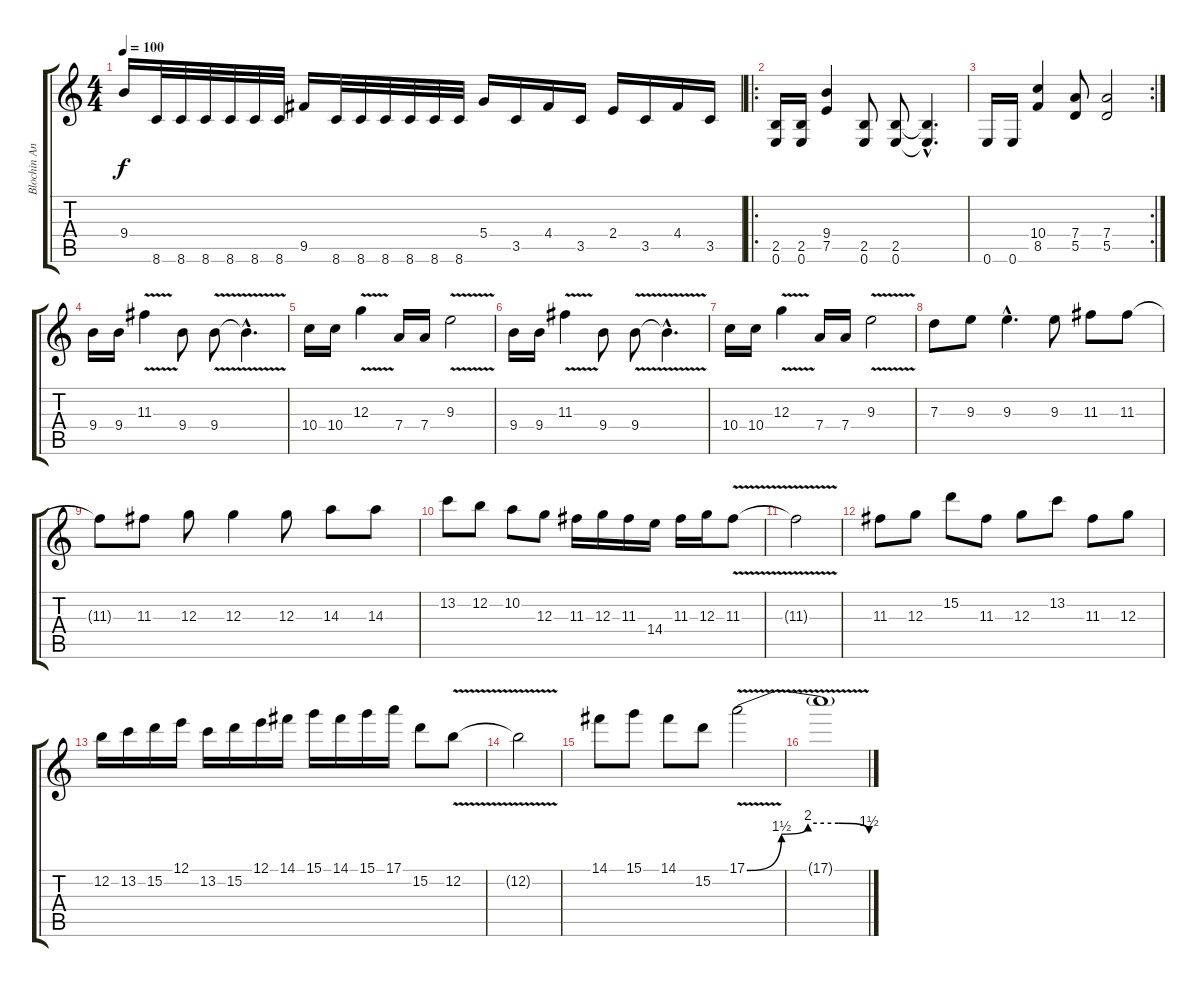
\track ("Blochin Anton guitar" "Blochin An") {instrument overdrivenguitar}
\staff {score tabs}
\tuning (E4 B3 G3 D3 A2 E2) {hide}
\ts (4 4)
\tempo 100
\clef g2
\ks c
9.4.16{dy f} 8.6.32 8.6.32 8.6.32 8.6.32 8.6.32 8.6.32 9.5.16 8.6.32 8.6.32 8.6.32 8.6.32 8.6.32 8.6.32 5.4.16 3.5.16 4.4.16 3.5.16 2.4.16 3.5.16 4.4.16 3.5.16 |
\ro
(2.5 0.6).16 (2.5 0.6).16 (9.4 7.5).4 (2.5 0.6).8 (2.5 0.6).8 (2.5{hac t} 0.6{hac t}).4{d} |
\rc 2
0.6.16 0.6.16 (10.4 8.5).4 (7.4 5.5).8 (7.4 5.5).2 |
9.4.16 9.4.16 11.3{v}.4 9.4.8 9.4{v}.8 9.4{hac t}.4{d} |
10.4.16 10.4.16 12.3{v}.4 7.4.16 7.4.16 9.3{v}.2 |
9.4.16 9.4.16 11.3{v}.4 9.4.8 9.4{v}.8 9.4{hac t}.4{d} |
10.4.16 10.4.16 12.3{v}.4 7.4.16 7.4.16 9.3{v}.2 |
7.3.8 9.3.8 9.3{hac}.4{d} 9.3.8 11.3.8 11.3.8 |
11.3{t}.8 11.3.8 12.3.8 12.3.4 12.3.8 14.3.8 14.3.8 |
13.2.8 12.2.8 10.2.8 12.3.8 11.3.16 12.3.16 11.3.16 14.4.16 11.3.16 12.3.16 11.3{v}.8 |
11.3{t}.2 |
11.3.8 12.3.8 15.2.8 11.3.8 12.3.8 13.2.8 11.3.8 12.3.8 |
12.2.16 13.2.16 15.2.16 12.1.16 13.2.16 15.2.16 12.1.16 14.1.16 15.1.16 14.1.16 15.1.16 17.1.16 15.2.8 12.2{v}.8 |
12.2{t}.2 |
14.1.8 15.1.8 14.1.8 15.2.8 17.1{be (custom 0 0 17 6 30 8 45 8 60 6) v}.2 |
17.1{t}.1{volume 6}
